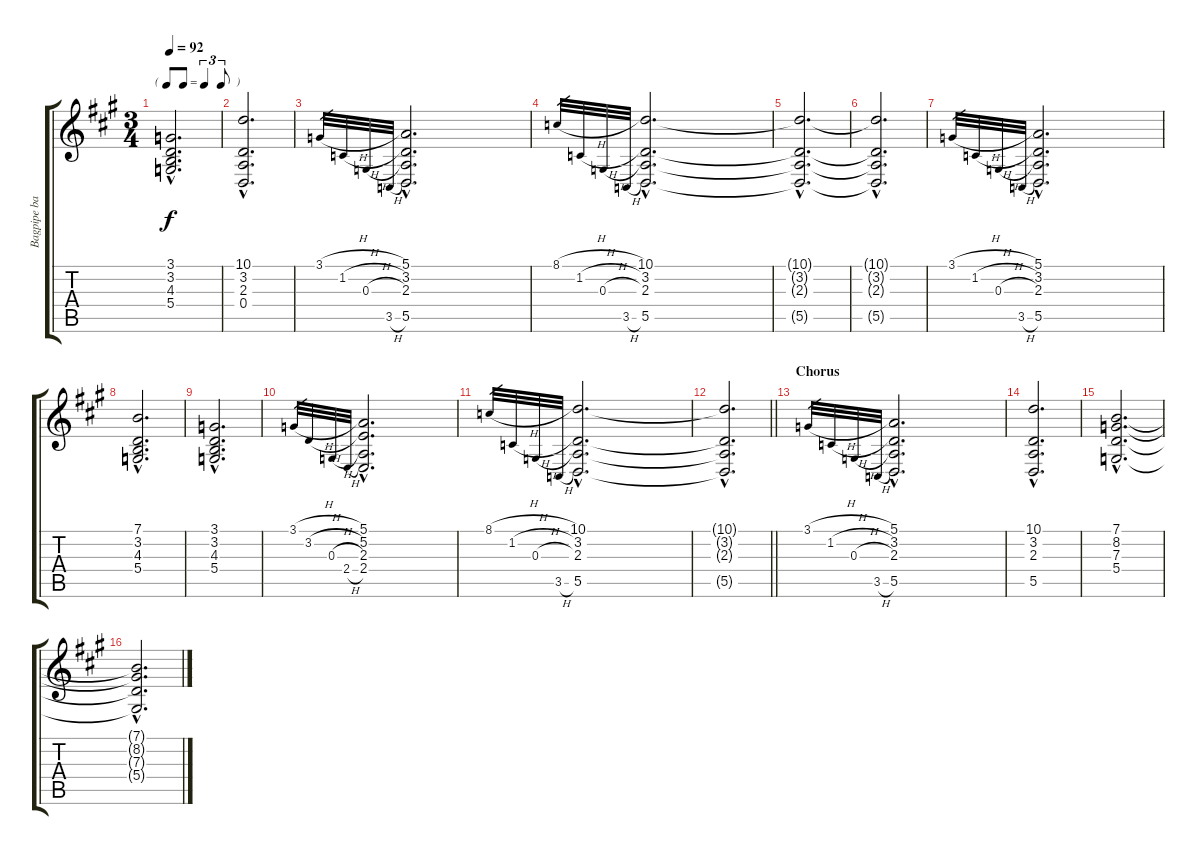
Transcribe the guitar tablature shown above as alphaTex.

\track ("Bagpipe band echo" "Bagpipe ba") {instrument stringensemble1}
\staff {score tabs}
\tuning (E4 B3 G3 D3 A2 E2) {hide}
\ts (3 4)
\tf triplet8th
\tempo 92
\clef g2
\ks a
(3.1{hac} 3.2{hac} 4.3{hac} 5.4{hac}).2{d dy f} |
(10.1{hac} 3.2{hac} 2.3{hac} 0.4{hac}).2{d} |
3.1{h}.32{gr} 1.2{h}.32{gr} 0.3{h}.32{gr} 3.5{h}.32{gr} (5.1{hac} 3.2{hac} 2.3{hac} 5.5{hac}).2{d} |
8.1{h}.32{gr} 1.2{h}.32{gr} 0.3{h}.32{gr} 3.5{h}.32{gr} (10.1{hac} 3.2{hac} 2.3{hac} 5.5{hac}).2{d} |
(10.1{hac t} 3.2{hac t} 2.3{hac t} 5.5{hac t}).2{d} |
(10.1{hac t} 3.2{hac t} 2.3{hac t} 5.5{hac t}).2{d} |
3.1{h}.32{gr} 1.2{h}.32{gr} 0.3{h}.32{gr} 3.5{h}.32{gr} (5.1{hac} 3.2{hac} 2.3{hac} 5.5{hac}).2{d} |
(7.1{hac} 3.2{hac} 4.3{hac} 5.4{hac}).2{d} |
(3.1{hac} 3.2{hac} 4.3{hac} 5.4{hac}).2{d} |
3.1{h}.32{gr} 3.2{h}.32{gr} 0.3{h}.32{gr} 2.4{h}.32{gr} (5.1{hac} 5.2{hac} 2.3{hac} 2.4{hac}).2{d} |
8.1{h}.32{gr} 1.2{h}.32{gr} 0.3{h}.32{gr} 3.5{h}.32{gr} (10.1{hac} 3.2{hac} 2.3{hac} 5.5{hac}).2{d} |
\barLineRight lightlight
(10.1{hac t} 3.2{hac t} 2.3{hac t} 5.5{hac t}).2{d} |
\section ("" "Chorus")
3.1{h}.32{gr} 1.2{h}.32{gr} 0.3{h}.32{gr} 3.5{h}.32{gr} (5.1{hac} 3.2{hac} 2.3{hac} 5.5{hac}).2{d} |
(10.1{hac} 3.2{hac} 2.3{hac} 5.5{hac}).2{d} |
(7.1{hac} 8.2{hac} 7.3{hac} 5.4{hac}).2{d} |
(7.1{hac t} 8.2{hac t} 7.3{hac t} 5.4{hac t}).2{d}
